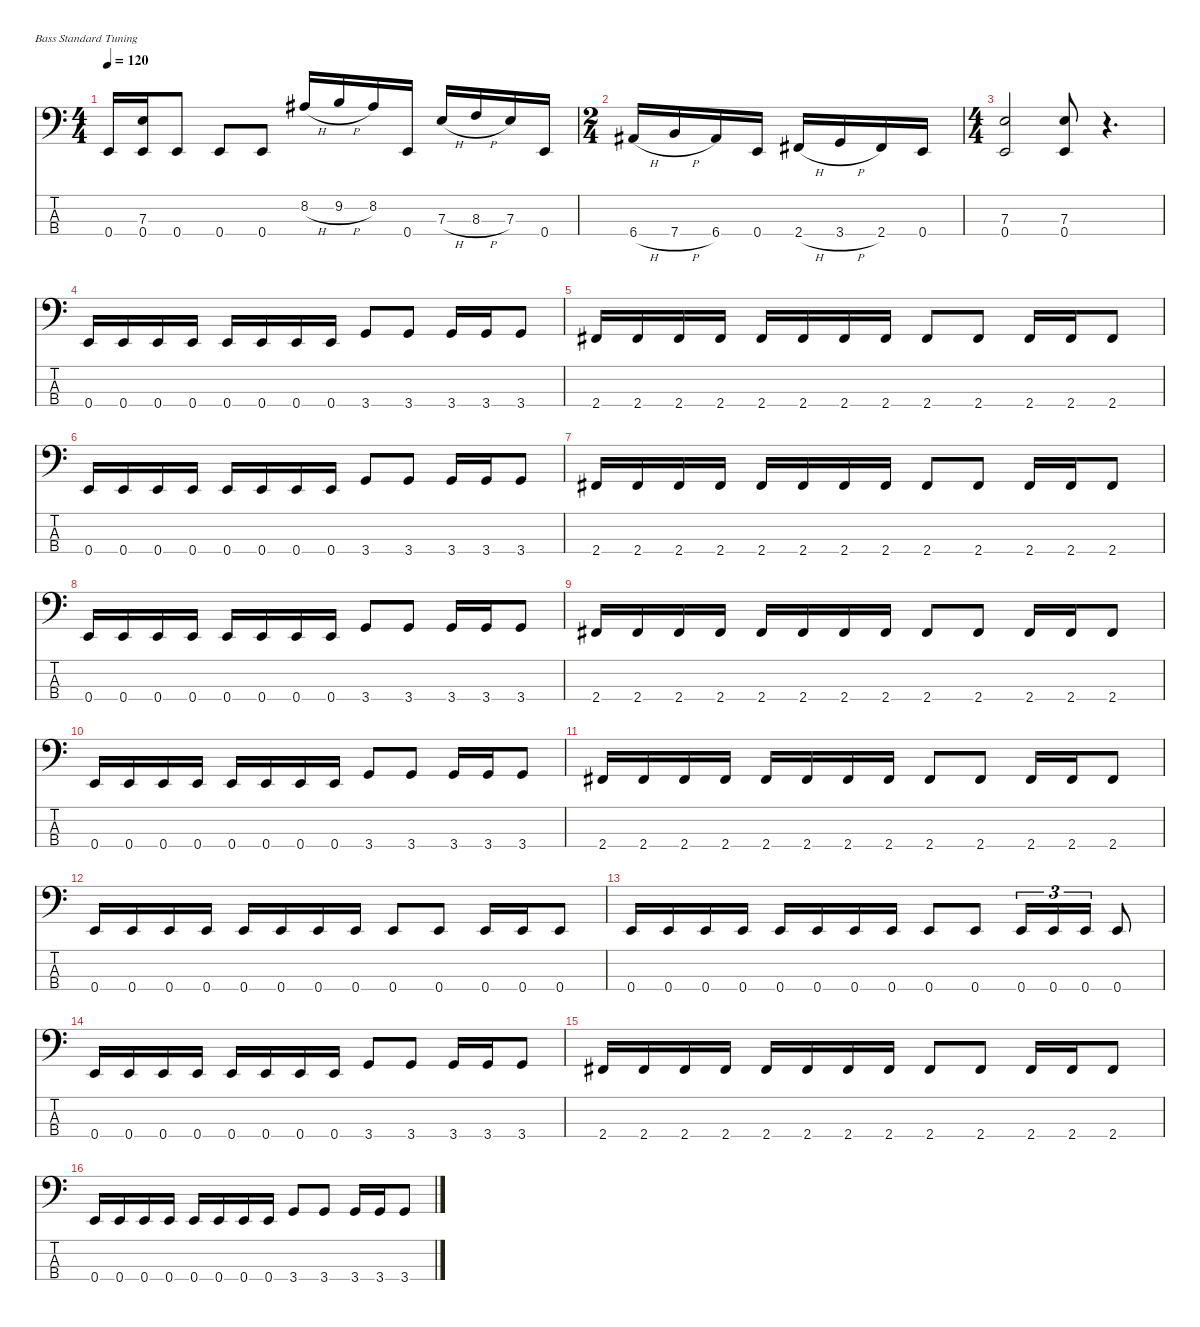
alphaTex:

\defaultSystemsLayout 4
\hideDynamics
\bracketExtendMode nobrackets
\singleTrackTrackNamePolicy hidden
\multiTrackTrackNamePolicy hidden
\otherSystemsTrackNameOrientation horizontal
\track ("Newsted" "el.bs.") {instrument electricbassfinger}
\staff {score tabs}
\tuning (G2 D2 A1 E1)
\ts (4 4)
\tempo 120
\clef f4
\ks c
0.4.16{dy f beam Up} (7.3 0.4).16{beam Up} 0.4.8{beam Up} 0.4.8{beam Up} 0.4.8{beam Up} 8.2{h acc #}.16{beam Up} 9.2{h}.16{beam Up} 8.2{acc #}.16{beam Up} 0.4.16{beam Up} 7.3{h}.16{beam Up} 8.3{h}.16{beam Up} 7.3.16{beam Up} 0.4.16{beam Up} |
\ts (2 4)
6.4{h acc #}.16{beam Up} 7.4{h}.16{beam Up} 6.4{acc #}.16{beam Up} 0.4.16{beam Up} 2.4{h acc #}.16{beam Up} 3.4{h}.16{beam Up} 2.4{acc #}.16{beam Up} 0.4.16{beam Up} |
\ts (4 4)
(7.3 0.4).2{beam Up} (7.3 0.4).8{beam Up} r.4{d beam Up} |
0.4.16{beam Up} 0.4.16{beam Up} 0.4.16{beam Up} 0.4.16{beam Up} 0.4.16{beam Up} 0.4.16{beam Up} 0.4.16{beam Up} 0.4.16{beam Up} 3.4.8{beam Up} 3.4.8{beam Up} 3.4.16{beam Up} 3.4.16{beam Up} 3.4.8{beam Up} |
2.4{acc #}.16{beam Up} 2.4{acc #}.16{beam Up} 2.4{acc #}.16{beam Up} 2.4{acc #}.16{beam Up} 2.4{acc #}.16{beam Up} 2.4{acc #}.16{beam Up} 2.4{acc #}.16{beam Up} 2.4{acc #}.16{beam Up} 2.4{acc #}.8{beam Up} 2.4{acc #}.8{beam Up} 2.4{acc #}.16{beam Up} 2.4{acc #}.16{beam Up} 2.4{acc #}.8{beam Up} |
0.4.16{beam Up} 0.4.16{beam Up} 0.4.16{beam Up} 0.4.16{beam Up} 0.4.16{beam Up} 0.4.16{beam Up} 0.4.16{beam Up} 0.4.16{beam Up} 3.4.8{beam Up} 3.4.8{beam Up} 3.4.16{beam Up} 3.4.16{beam Up} 3.4.8{beam Up} |
2.4{acc #}.16{beam Up} 2.4{acc #}.16{beam Up} 2.4{acc #}.16{beam Up} 2.4{acc #}.16{beam Up} 2.4{acc #}.16{beam Up} 2.4{acc #}.16{beam Up} 2.4{acc #}.16{beam Up} 2.4{acc #}.16{beam Up} 2.4{acc #}.8{beam Up} 2.4{acc #}.8{beam Up} 2.4{acc #}.16{beam Up} 2.4{acc #}.16{beam Up} 2.4{acc #}.8{beam Up} |
0.4.16{beam Up} 0.4.16{beam Up} 0.4.16{beam Up} 0.4.16{beam Up} 0.4.16{beam Up} 0.4.16{beam Up} 0.4.16{beam Up} 0.4.16{beam Up} 3.4.8{beam Up} 3.4.8{beam Up} 3.4.16{beam Up} 3.4.16{beam Up} 3.4.8{beam Up} |
2.4{acc #}.16{beam Up} 2.4{acc #}.16{beam Up} 2.4{acc #}.16{beam Up} 2.4{acc #}.16{beam Up} 2.4{acc #}.16{beam Up} 2.4{acc #}.16{beam Up} 2.4{acc #}.16{beam Up} 2.4{acc #}.16{beam Up} 2.4{acc #}.8{beam Up} 2.4{acc #}.8{beam Up} 2.4{acc #}.16{beam Up} 2.4{acc #}.16{beam Up} 2.4{acc #}.8{beam Up} |
0.4.16{beam Up} 0.4.16{beam Up} 0.4.16{beam Up} 0.4.16{beam Up} 0.4.16{beam Up} 0.4.16{beam Up} 0.4.16{beam Up} 0.4.16{beam Up} 3.4.8{beam Up} 3.4.8{beam Up} 3.4.16{beam Up} 3.4.16{beam Up} 3.4.8{beam Up} |
2.4{acc #}.16{beam Up} 2.4{acc #}.16{beam Up} 2.4{acc #}.16{beam Up} 2.4{acc #}.16{beam Up} 2.4{acc #}.16{beam Up} 2.4{acc #}.16{beam Up} 2.4{acc #}.16{beam Up} 2.4{acc #}.16{beam Up} 2.4{acc #}.8{beam Up} 2.4{acc #}.8{beam Up} 2.4{acc #}.16{beam Up} 2.4{acc #}.16{beam Up} 2.4{acc #}.8{beam Up} |
0.4.16{beam Up} 0.4.16{beam Up} 0.4.16{beam Up} 0.4.16{beam Up} 0.4.16{beam Up} 0.4.16{beam Up} 0.4.16{beam Up} 0.4.16{beam Up} 0.4.8{beam Up} 0.4.8{beam Up} 0.4.16{beam Up} 0.4.16{beam Up} 0.4.8{beam Up} |
0.4.16{beam Up} 0.4.16{beam Up} 0.4.16{beam Up} 0.4.16{beam Up} 0.4.16{beam Up} 0.4.16{beam Up} 0.4.16{beam Up} 0.4.16{beam Up} 0.4.8{beam Up} 0.4.8{beam Up} 0.4.16{tu (3 2) beam Up} 0.4.16{tu (3 2) beam Up} 0.4.16{tu (3 2) beam Up} 0.4.8{beam Up} |
0.4.16{beam Up} 0.4.16{beam Up} 0.4.16{beam Up} 0.4.16{beam Up} 0.4.16{beam Up} 0.4.16{beam Up} 0.4.16{beam Up} 0.4.16{beam Up} 3.4.8{beam Up} 3.4.8{beam Up} 3.4.16{beam Up} 3.4.16{beam Up} 3.4.8{beam Up} |
2.4{acc #}.16{beam Up} 2.4{acc #}.16{beam Up} 2.4{acc #}.16{beam Up} 2.4{acc #}.16{beam Up} 2.4{acc #}.16{beam Up} 2.4{acc #}.16{beam Up} 2.4{acc #}.16{beam Up} 2.4{acc #}.16{beam Up} 2.4{acc #}.8{beam Up} 2.4{acc #}.8{beam Up} 2.4{acc #}.16{beam Up} 2.4{acc #}.16{beam Up} 2.4{acc #}.8{beam Up} |
0.4.16{beam Up} 0.4.16{beam Up} 0.4.16{beam Up} 0.4.16{beam Up} 0.4.16{beam Up} 0.4.16{beam Up} 0.4.16{beam Up} 0.4.16{beam Up} 3.4.8{beam Up} 3.4.8{beam Up} 3.4.16{beam Up} 3.4.16{beam Up} 3.4.8{beam Up}
